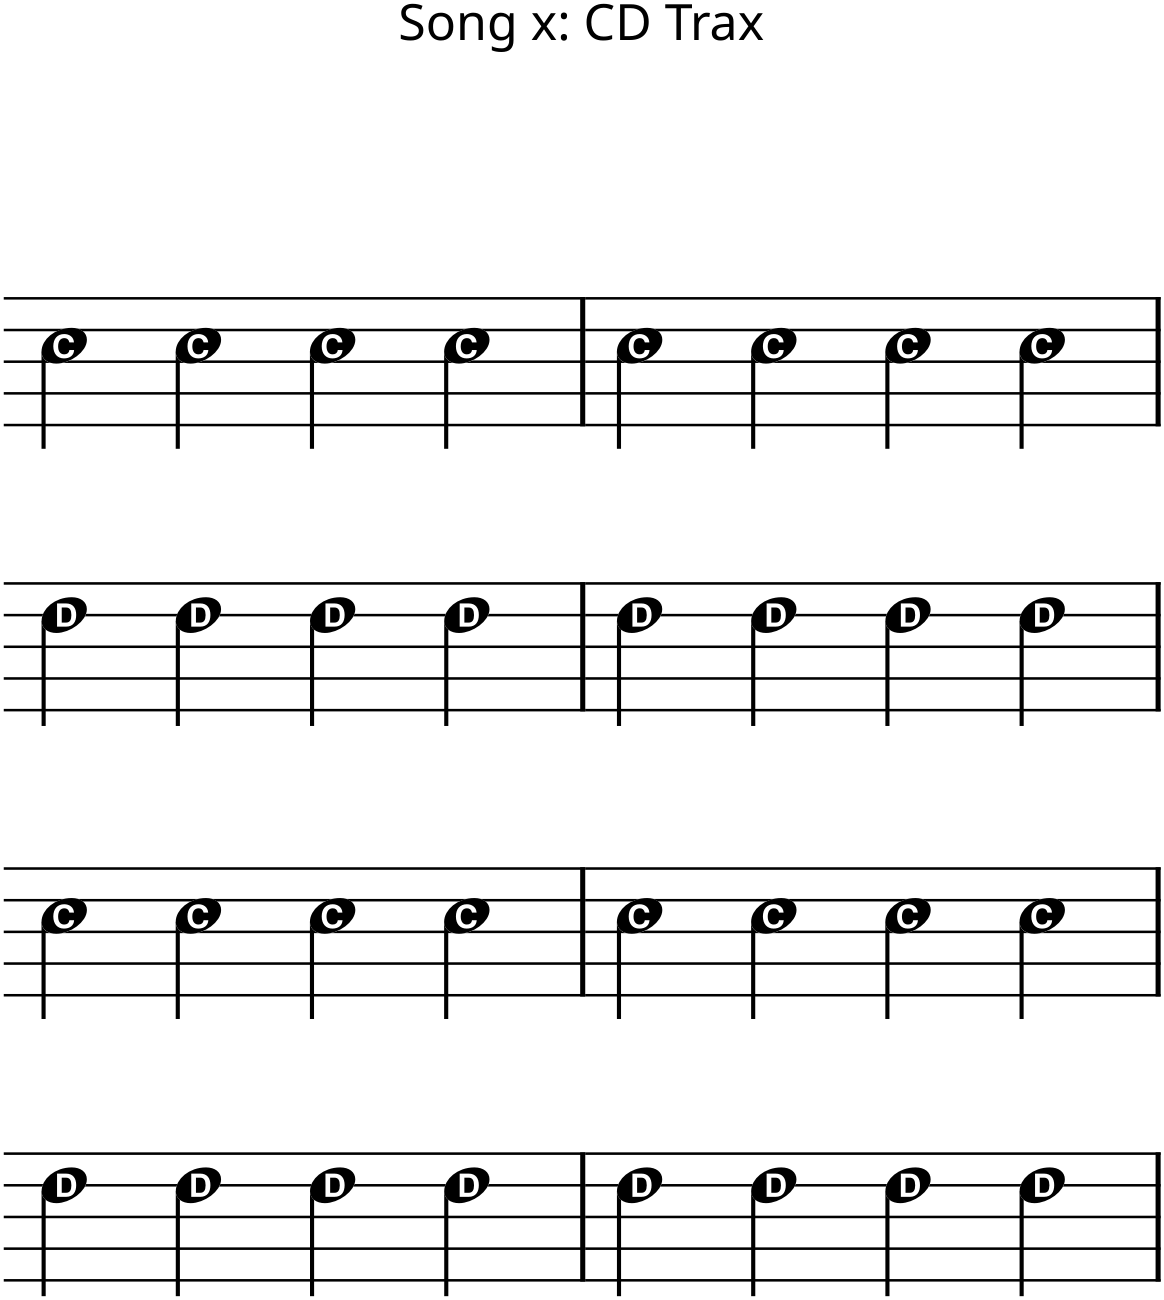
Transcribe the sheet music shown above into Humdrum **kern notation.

**kern
*part1
*staff1
*I"Piano
*I'Pno.
*clefG2
*k[]
*M4/4
=1
4cc\
4cc\
4cc\
4cc\
=2
4cc\
4cc\
4cc\
4cc\
!!LO:LB:g=z
=3
4dd\
4dd\
4dd\
4dd\
=4
4dd\
4dd\
4dd\
4dd\
!!LO:LB:g=z
=5
4cc\
4cc\
4cc\
4cc\
=6
4cc\
4cc\
4cc\
4cc\
!!LO:LB:g=z
=7
4dd\
4dd\
4dd\
4dd\
=8
4dd\
4dd\
4dd\
4dd\
=
*-
